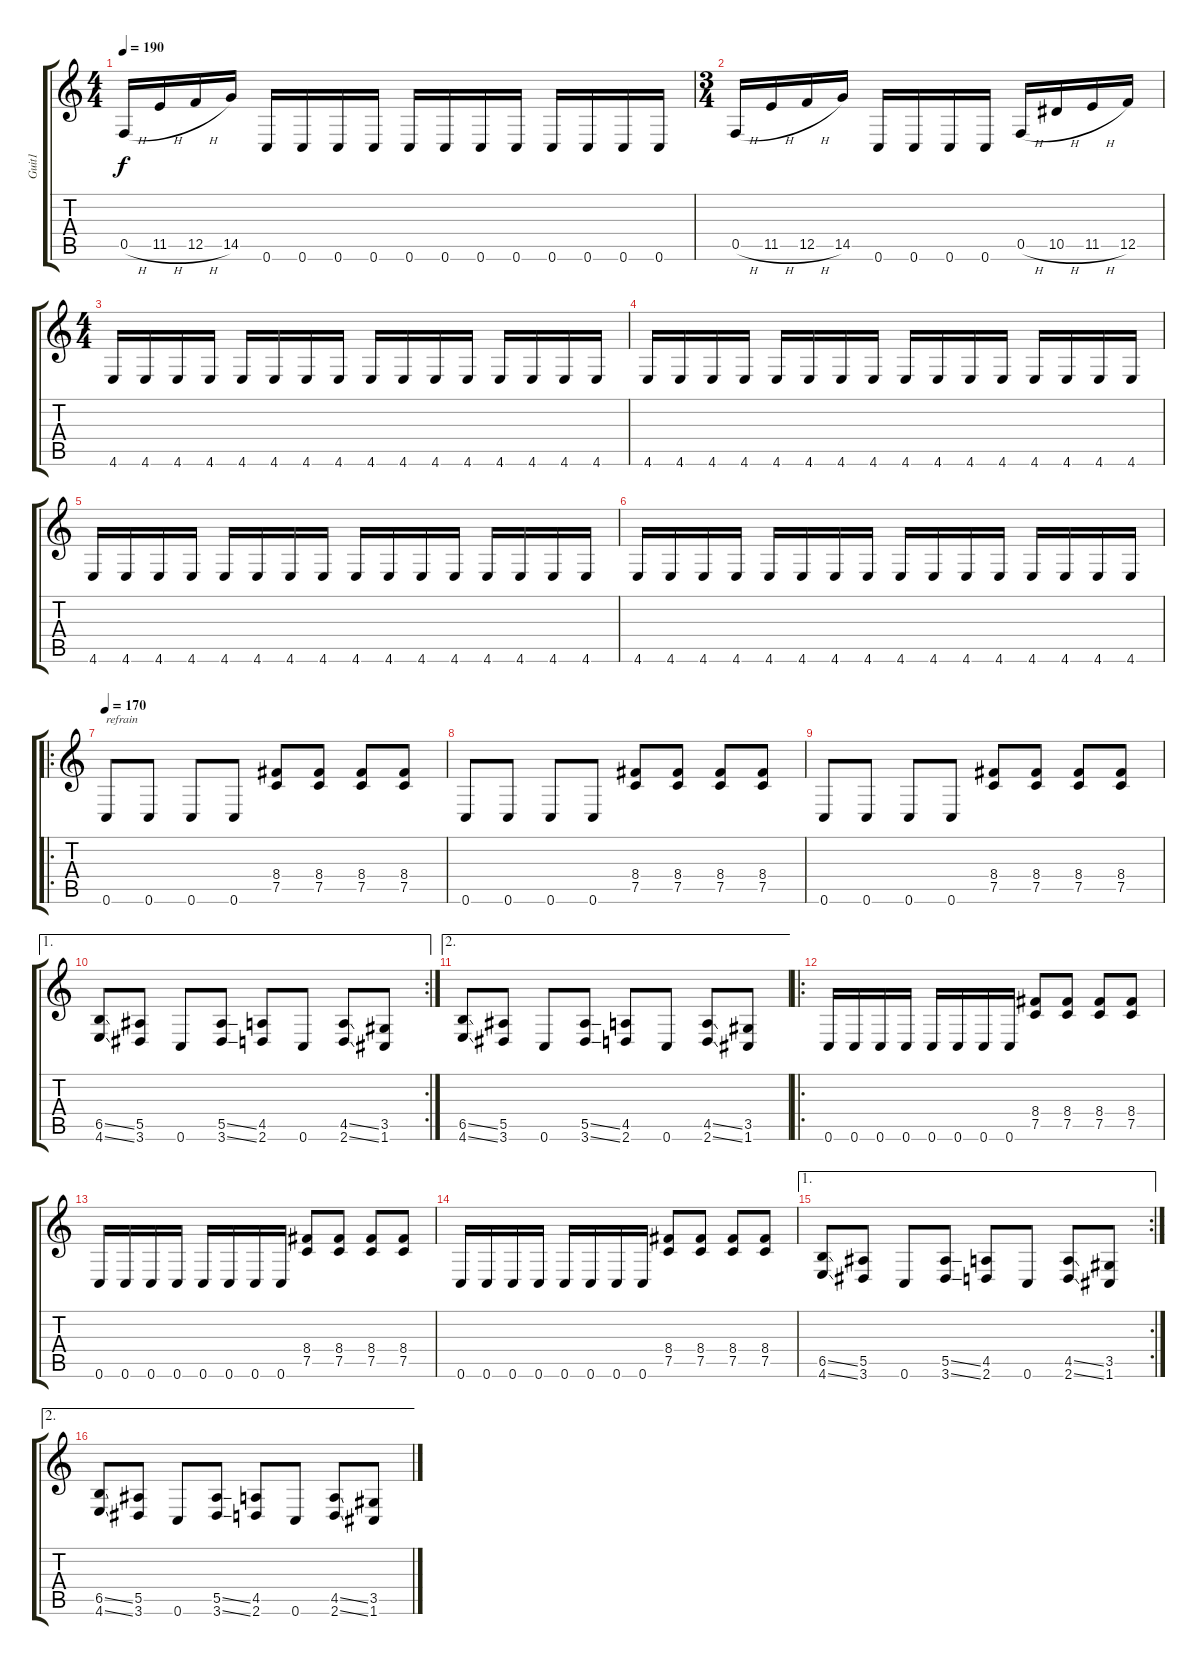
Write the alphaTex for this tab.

\track ("Guit1" "Guit1") {instrument distortionguitar}
\staff {score tabs}
\tuning (C4 G3 Eb3 Bb2 F2 C2) {hide}
\ts (4 4)
\tempo 190
\clef g2
\ks c
0.5{h}.16{dy f} 11.5{h}.16 12.5{h}.16 14.5.16 0.6.16 0.6.16 0.6.16 0.6.16 0.6.16 0.6.16 0.6.16 0.6.16 0.6.16 0.6.16 0.6.16 0.6.16 |
\ts (3 4)
0.5{h}.16 11.5{h}.16 12.5{h}.16 14.5.16 0.6.16 0.6.16 0.6.16 0.6.16 0.5{h}.16 10.5{h}.16 11.5{h}.16 12.5.16 |
\ts (4 4)
4.6.16 4.6.16 4.6.16 4.6.16 4.6.16 4.6.16 4.6.16 4.6.16 4.6.16 4.6.16 4.6.16 4.6.16 4.6.16 4.6.16 4.6.16 4.6.16 |
4.6.16 4.6.16 4.6.16 4.6.16 4.6.16 4.6.16 4.6.16 4.6.16 4.6.16 4.6.16 4.6.16 4.6.16 4.6.16 4.6.16 4.6.16 4.6.16 |
4.6.16 4.6.16 4.6.16 4.6.16 4.6.16 4.6.16 4.6.16 4.6.16 4.6.16 4.6.16 4.6.16 4.6.16 4.6.16 4.6.16 4.6.16 4.6.16 |
4.6.16 4.6.16 4.6.16 4.6.16 4.6.16 4.6.16 4.6.16 4.6.16 4.6.16 4.6.16 4.6.16 4.6.16 4.6.16 4.6.16 4.6.16 4.6.16 |
\ro
\tempo 170
0.6.8{txt "refrain"} 0.6.8 0.6.8 0.6.8 (8.4 7.5).8 (8.4 7.5).8 (8.4 7.5).8 (8.4 7.5).8 |
0.6.8 0.6.8 0.6.8 0.6.8 (8.4 7.5).8 (8.4 7.5).8 (8.4 7.5).8 (8.4 7.5).8 |
0.6.8 0.6.8 0.6.8 0.6.8 (8.4 7.5).8 (8.4 7.5).8 (8.4 7.5).8 (8.4 7.5).8 |
\ae 1
\rc 2
(6.5{ss} 4.6{ss}).8 (5.5 3.6).8 0.6.8 (5.5{ss} 3.6{ss}).8 (4.5 2.6).8 0.6.8 (4.5{ss} 2.6{ss}).8 (3.5 1.6).8 |
\ae 2
(6.5{ss} 4.6{ss}).8 (5.5 3.6).8 0.6.8 (5.5{ss} 3.6{ss}).8 (4.5 2.6).8 0.6.8 (4.5{ss} 2.6{ss}).8 (3.5 1.6).8 |
\ro
0.6.16 0.6.16 0.6.16 0.6.16 0.6.16 0.6.16 0.6.16 0.6.16 (8.4 7.5).8 (8.4 7.5).8 (8.4 7.5).8 (8.4 7.5).8 |
0.6.16 0.6.16 0.6.16 0.6.16 0.6.16 0.6.16 0.6.16 0.6.16 (8.4 7.5).8 (8.4 7.5).8 (8.4 7.5).8 (8.4 7.5).8 |
0.6.16 0.6.16 0.6.16 0.6.16 0.6.16 0.6.16 0.6.16 0.6.16 (8.4 7.5).8 (8.4 7.5).8 (8.4 7.5).8 (8.4 7.5).8 |
\ae 1
\rc 2
(6.5{ss} 4.6{ss}).8 (5.5 3.6).8 0.6.8 (5.5{ss} 3.6{ss}).8 (4.5 2.6).8 0.6.8 (4.5{ss} 2.6{ss}).8 (3.5 1.6).8 |
\ae 2
(6.5{ss} 4.6{ss}).8 (5.5 3.6).8 0.6.8 (5.5{ss} 3.6{ss}).8 (4.5 2.6).8 0.6.8 (4.5{ss} 2.6{ss}).8 (3.5 1.6).8
